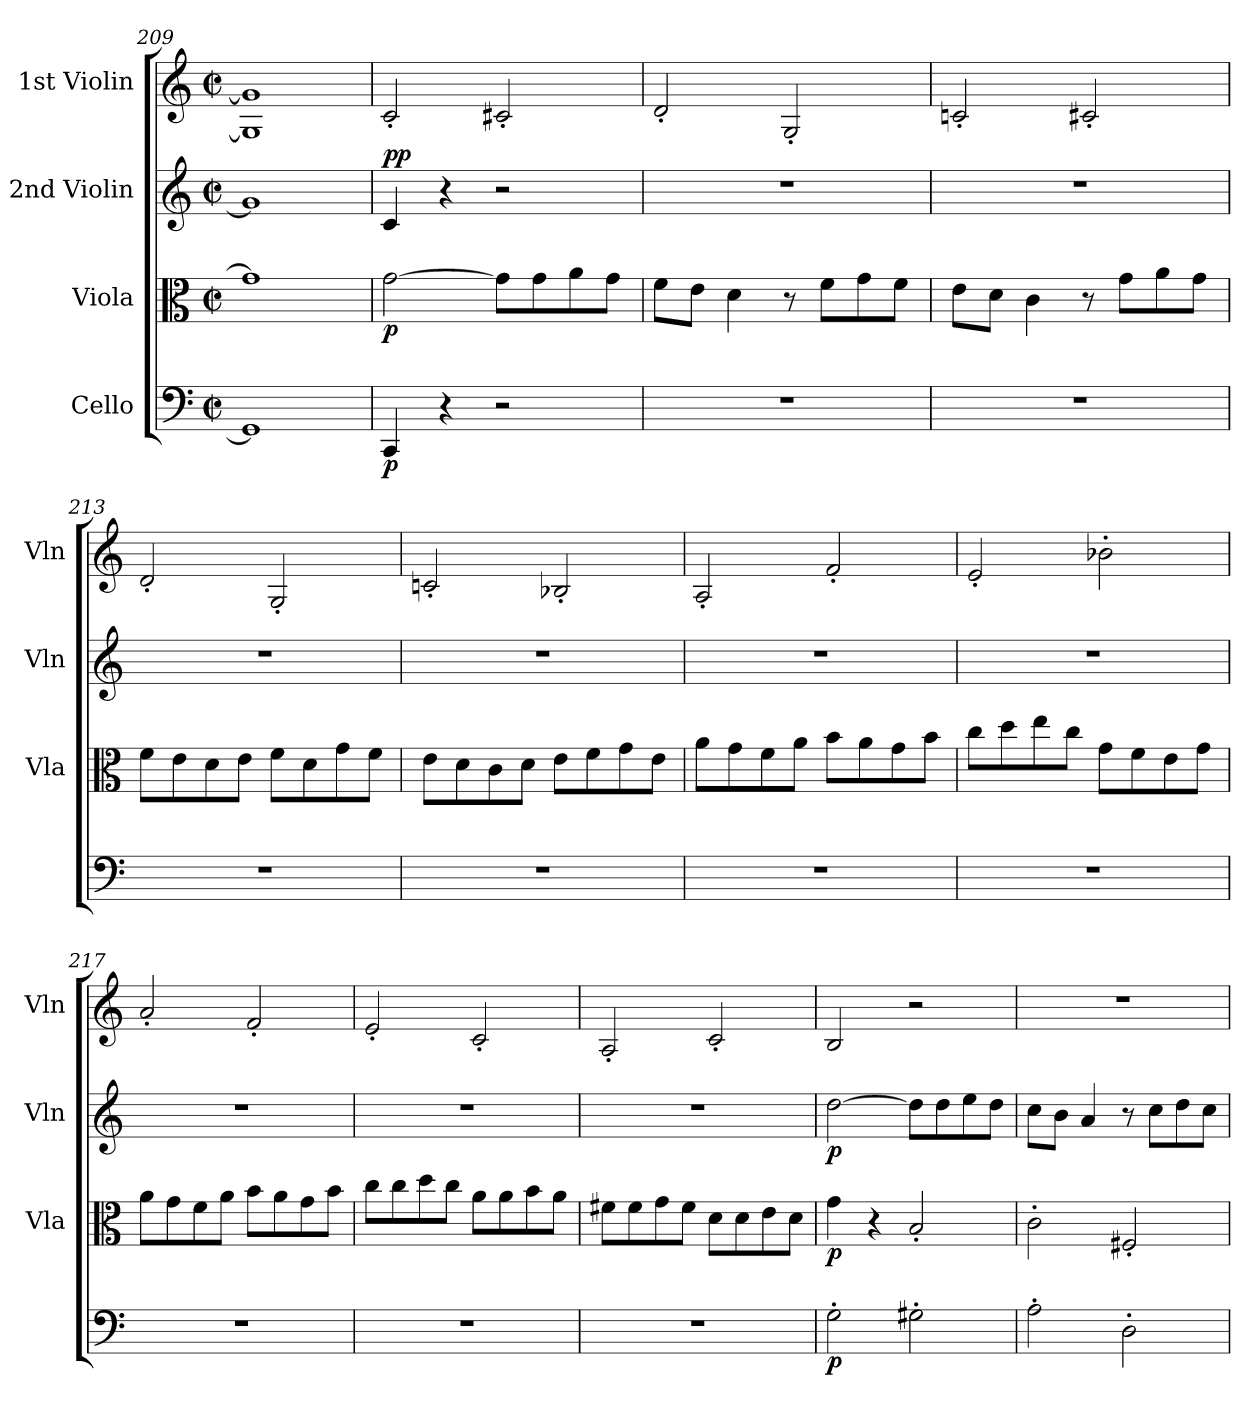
**kern	**dynam	**kern	**dynam	**kern	**dynam	**kern
*part4	*part4	*part3	*part3	*part2	*part2	*part1
*staff4	*staff4	*staff3	*staff3	*staff2	*staff2	*staff1
*I"Cello	*	*I"Viola	*	*I"2nd Violin	*	*I"1st Violin
*	*	*I'Vla	*	*I'Vln	*	*I'Vln
*clefF4	*	*clefC3	*	*clefG2	*	*clefG2
*k[]	*	*k[]	*	*k[]	*	*k[]
*M2/2	*	*M2/2	*	*M2/2	*	*M2/2
*met(c|)	*	*met(c|)	*	*met(c|)	*	*met(c|)
=209	=209	=209	=209	=209	=209	=209
1GG]	.	1g]	.	1g]	.	1G] 1g]
=210	=210	=210	=210	=210	=210	=210
!	!	!	!	!	!LO:DY:a	!
4CC	p	[2g	p	4c	pp	2c'
4r	.	.	.	4r	.	.
2r	.	8gL]	.	2r	.	2c#X'
.	.	8g	.	.	.	.
.	.	8a	.	.	.	.
.	.	8gJ	.	.	.	.
=211	=211	=211	=211	=211	=211	=211
1r	.	8fL	.	1r	.	2d'
.	.	8eJ	.	.	.	.
.	.	4d	.	.	.	.
.	.	8r	.	.	.	2G'
.	.	8fL	.	.	.	.
.	.	8g	.	.	.	.
.	.	8fJ	.	.	.	.
=212	=212	=212	=212	=212	=212	=212
1r	.	8eL	.	1r	.	2cn'
.	.	8dJ	.	.	.	.
.	.	4c	.	.	.	.
.	.	8r	.	.	.	2c#X'
.	.	8gL	.	.	.	.
.	.	8a	.	.	.	.
.	.	8gJ	.	.	.	.
=213	=213	=213	=213	=213	=213	=213
1r	.	8fL	.	1r	.	2d'
.	.	8e	.	.	.	.
.	.	8d	.	.	.	.
.	.	8eJ	.	.	.	.
.	.	8fL	.	.	.	2G'
.	.	8d	.	.	.	.
.	.	8g	.	.	.	.
.	.	8fJ	.	.	.	.
=214	=214	=214	=214	=214	=214	=214
1r	.	8eL	.	1r	.	2cn'
.	.	8d	.	.	.	.
.	.	8c	.	.	.	.
.	.	8dJ	.	.	.	.
.	.	8eL	.	.	.	2B-X'
.	.	8f	.	.	.	.
.	.	8g	.	.	.	.
.	.	8eJ	.	.	.	.
=215	=215	=215	=215	=215	=215	=215
1r	.	8aL	.	1r	.	2A'
.	.	8g	.	.	.	.
.	.	8f	.	.	.	.
.	.	8aJ	.	.	.	.
.	.	8bL	.	.	.	2f'
.	.	8a	.	.	.	.
.	.	8g	.	.	.	.
.	.	8bJ	.	.	.	.
=216	=216	=216	=216	=216	=216	=216
1r	.	8ccL	.	1r	.	2e'
.	.	8dd	.	.	.	.
.	.	8ee	.	.	.	.
.	.	8ccJ	.	.	.	.
.	.	8gL	.	.	.	2b-X'
.	.	8f	.	.	.	.
.	.	8e	.	.	.	.
.	.	8gJ	.	.	.	.
=217	=217	=217	=217	=217	=217	=217
1r	.	8aL	.	1r	.	2a'
.	.	8g	.	.	.	.
.	.	8f	.	.	.	.
.	.	8aJ	.	.	.	.
.	.	8bL	.	.	.	2f'
.	.	8a	.	.	.	.
.	.	8g	.	.	.	.
.	.	8bJ	.	.	.	.
=218	=218	=218	=218	=218	=218	=218
1r	.	8ccL	.	1r	.	2e'
.	.	8cc	.	.	.	.
.	.	8dd	.	.	.	.
.	.	8ccJ	.	.	.	.
.	.	8aL	.	.	.	2c'
.	.	8a	.	.	.	.
.	.	8b	.	.	.	.
.	.	8aJ	.	.	.	.
=219	=219	=219	=219	=219	=219	=219
1r	.	8f#XL	.	1r	.	2A'
.	.	8f#	.	.	.	.
.	.	8g	.	.	.	.
.	.	8f#J	.	.	.	.
.	.	8dL	.	.	.	2c'
.	.	8d	.	.	.	.
.	.	8e	.	.	.	.
.	.	8dJ	.	.	.	.
=220	=220	=220	=220	=220	=220	=220
2G'	p	4g	p	[2dd	p	2B
.	.	4r	.	.	.	.
2G#X'	.	2B'	.	8ddL]	.	2r
.	.	.	.	8dd	.	.
.	.	.	.	8ee	.	.
.	.	.	.	8ddJ	.	.
=221	=221	=221	=221	=221	=221	=221
2A'	.	2c'	.	8ccL	.	1r
.	.	.	.	8bJ	.	.
.	.	.	.	4a	.	.
2D'	.	2F#X'	.	8r	.	.
.	.	.	.	8ccL	.	.
.	.	.	.	8dd	.	.
.	.	.	.	8ccJ	.	.
=	=	=	=	=	=	=
*-	*-	*-	*-	*-	*-	*-
